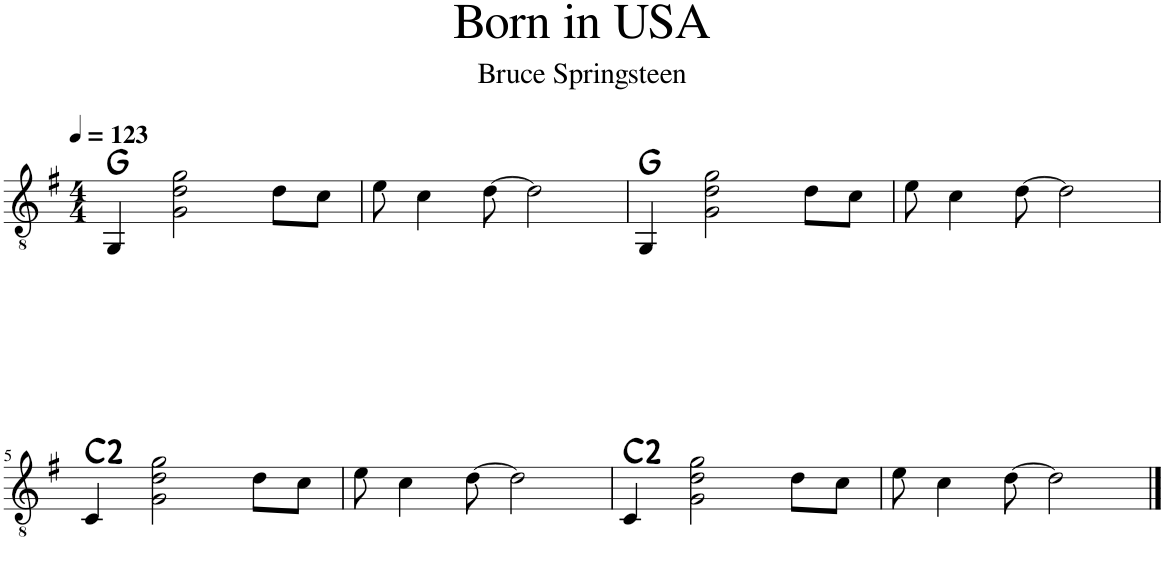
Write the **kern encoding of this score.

**kern	**harte
*part1	*part1
*staff1	*
*I"Classical Guitar	*
*I'Guit.	*
*clefGv2	*
*k[f#]	*
*M4/4	*
*MM123	*
=1	=1
4GG/	G:maj
2G\ 2d\ 2g\	.
8d\L	.
8c\J	.
=2	=2
8e\	.
4c\	.
[8d\	.
2d\]	.
=3	=3
4GG/	G:maj
2G\ 2d\ 2g\	.
8d\L	.
8c\J	.
=4	=4
8e\	.
4c\	.
[8d\	.
2d\]	.
!!LO:LB:g=z
=5	=5
4C/	C:maj(2)
2G\ 2d\ 2g\	.
8d\L	.
8c\J	.
=6	=6
8e\	.
4c\	.
[8d\	.
2d\]	.
=7	=7
4C/	C:maj(2)
2G\ 2d\ 2g\	.
8d\L	.
8c\J	.
=8	=8
8e\	.
4c\	.
[8d\	.
2d\]	.
==	==
*-	*-
